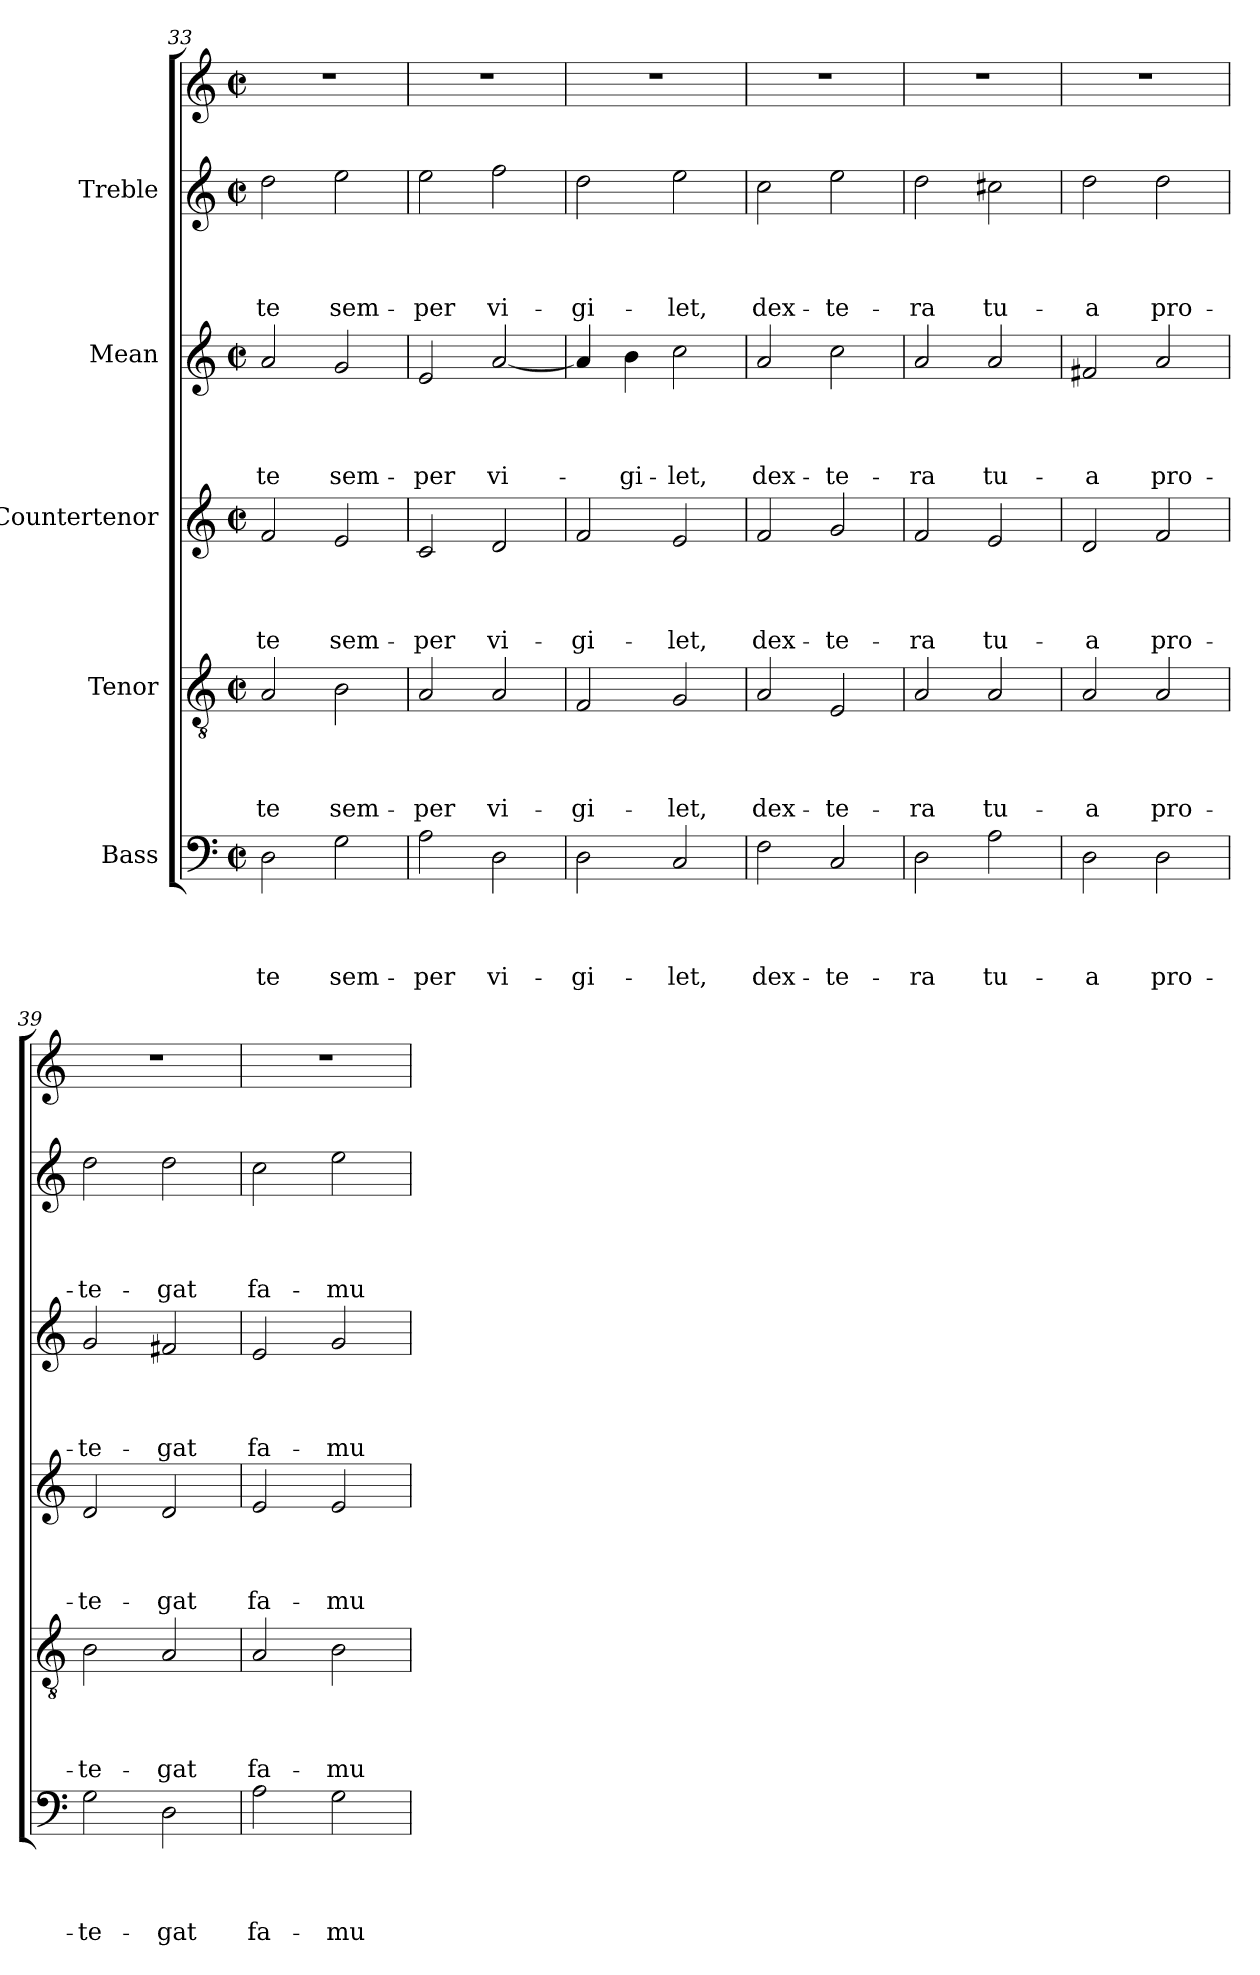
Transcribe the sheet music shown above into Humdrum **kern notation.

**kern	**text	**text	**text	**text	**kern	**text	**text	**text	**text	**kern	**text	**text	**text	**text	**kern	**text	**text	**text	**text	**kern	**text	**text	**text	**text	**kern
*part6	*part6	*part6	*part6	*part6	*part5	*part5	*part5	*part5	*part5	*part4	*part4	*part4	*part4	*part4	*part3	*part3	*part3	*part3	*part3	*part2	*part2	*part2	*part2	*part2	*part1
*staff6	*staff6	*staff6	*staff6	*staff6	*staff5	*staff5	*staff5	*staff5	*staff5	*staff4	*staff4	*staff4	*staff4	*staff4	*staff3	*staff3	*staff3	*staff3	*staff3	*staff2	*staff2	*staff2	*staff2	*staff2	*staff1
*I"Bass	*	*	*	*	*I"Tenor	*	*	*	*	*I"Countertenor	*	*	*	*	*I"Mean	*	*	*	*	*I"Treble	*	*	*	*	*
!!LO:LB:g=z
*clefF4	*	*	*	*	*clefGv2	*	*	*	*	*clefG2	*	*	*	*	*clefG2	*	*	*	*	*clefG2	*	*	*	*	*clefG2
*k[]	*	*	*	*	*k[]	*	*	*	*	*k[]	*	*	*	*	*k[]	*	*	*	*	*k[]	*	*	*	*	*k[]
*C:	*	*	*	*	*C:	*	*	*	*	*C:	*	*	*	*	*C:	*	*	*	*	*C:	*	*	*	*	*C:
*M2/2	*	*	*	*	*M2/2	*	*	*	*	*M2/2	*	*	*	*	*M2/2	*	*	*	*	*M2/2	*	*	*	*	*M2/2
*met(c|)	*	*	*	*	*met(c|)	*	*	*	*	*met(c|)	*	*	*	*	*met(c|)	*	*	*	*	*met(c|)	*	*	*	*	*met(c|)
=33	=33	=33	=33	=33	=33	=33	=33	=33	=33	=33	=33	=33	=33	=33	=33	=33	=33	=33	=33	=33	=33	=33	=33	=33	=33
!	!	!	!	!LO:LY:b	!	!	!	!	!LO:LY:b	!	!	!	!	!LO:LY:b	!	!	!	!	!LO:LY:b	!	!	!	!	!LO:LY:b	!
2D\	.	.	.	te	2A/	.	.	.	te	2f/	.	.	.	te	2a/	.	.	.	te	2dd\	.	.	.	te	1r
!	!	!	!	!LO:LY:b	!	!	!	!	!LO:LY:b	!	!	!	!	!LO:LY:b	!	!	!	!	!LO:LY:b	!	!	!	!	!LO:LY:b	!
2G\	.	.	.	sem-	2B\	.	.	.	sem-	2e/	.	.	.	sem-	2g/	.	.	.	sem-	2ee\	.	.	.	sem-	.
=34	=34	=34	=34	=34	=34	=34	=34	=34	=34	=34	=34	=34	=34	=34	=34	=34	=34	=34	=34	=34	=34	=34	=34	=34	=34
!	!	!	!	!LO:LY:b	!	!	!	!	!LO:LY:b	!	!	!	!	!LO:LY:b	!	!	!	!	!LO:LY:b	!	!	!	!	!LO:LY:b	!
2A\	.	.	.	-per	2A/	.	.	.	-per	2c/	.	.	.	-per	2e/	.	.	.	-per	2ee\	.	.	.	-per	1r
!	!	!	!	!LO:LY:b	!	!	!	!	!LO:LY:b	!	!	!	!	!LO:LY:b	!	!	!	!	!LO:LY:b	!	!	!	!	!LO:LY:b	!
2D\	.	.	.	vi-	2A/	.	.	.	vi-	2d/	.	.	.	vi-	[2a/	.	.	.	vi-	2ff\	.	.	.	vi-	.
=35	=35	=35	=35	=35	=35	=35	=35	=35	=35	=35	=35	=35	=35	=35	=35	=35	=35	=35	=35	=35	=35	=35	=35	=35	=35
!	!	!	!	!LO:LY:b	!	!	!	!	!LO:LY:b	!	!	!	!	!LO:LY:b	!	!	!	!	!	!	!	!	!	!LO:LY:b	!
2D\	.	.	.	-gi-	2F/	.	.	.	-gi-	2f/	.	.	.	-gi-	4a/]	.	.	.	.	2dd\	.	.	.	-gi-	1r
!	!	!	!	!	!	!	!	!	!	!	!	!	!	!	!	!	!	!	!LO:LY:b	!	!	!	!	!	!
.	.	.	.	.	.	.	.	.	.	.	.	.	.	.	4b\	.	.	.	-gi-	.	.	.	.	.	.
!	!	!	!	!LO:LY:b	!	!	!	!	!LO:LY:b	!	!	!	!	!LO:LY:b	!	!	!	!	!LO:LY:b	!	!	!	!	!LO:LY:b	!
2C/	.	.	.	-let,	2G/	.	.	.	-let,	2e/	.	.	.	-let,	2cc\	.	.	.	-let,	2ee\	.	.	.	-let,	.
=36	=36	=36	=36	=36	=36	=36	=36	=36	=36	=36	=36	=36	=36	=36	=36	=36	=36	=36	=36	=36	=36	=36	=36	=36	=36
!	!	!	!	!LO:LY:b	!	!	!	!	!LO:LY:b	!	!	!	!	!LO:LY:b	!	!	!	!	!LO:LY:b	!	!	!	!	!LO:LY:b	!
2F\	.	.	.	dex-	2A/	.	.	.	dex-	2f/	.	.	.	dex-	2a/	.	.	.	dex-	2cc\	.	.	.	dex-	1r
!	!	!	!	!LO:LY:b	!	!	!	!	!LO:LY:b	!	!	!	!	!LO:LY:b	!	!	!	!	!LO:LY:b	!	!	!	!	!LO:LY:b	!
2C/	.	.	.	-te-	2E/	.	.	.	-te-	2g/	.	.	.	-te-	2cc\	.	.	.	-te-	2ee\	.	.	.	-te-	.
=37	=37	=37	=37	=37	=37	=37	=37	=37	=37	=37	=37	=37	=37	=37	=37	=37	=37	=37	=37	=37	=37	=37	=37	=37	=37
!	!	!	!	!LO:LY:b	!	!	!	!	!LO:LY:b	!	!	!	!	!LO:LY:b	!	!	!	!	!LO:LY:b	!	!	!	!	!LO:LY:b	!
2D\	.	.	.	-ra	2A/	.	.	.	-ra	2f/	.	.	.	-ra	2a/	.	.	.	-ra	2dd\	.	.	.	-ra	1r
!	!	!	!	!LO:LY:b	!	!	!	!	!LO:LY:b	!	!	!	!	!LO:LY:b	!	!	!	!	!LO:LY:b	!	!	!	!	!LO:LY:b	!
2A\	.	.	.	tu-	2A/	.	.	.	tu-	2e/	.	.	.	tu-	2a/	.	.	.	tu-	2cc#X\	.	.	.	tu-	.
=38	=38	=38	=38	=38	=38	=38	=38	=38	=38	=38	=38	=38	=38	=38	=38	=38	=38	=38	=38	=38	=38	=38	=38	=38	=38
!	!	!	!	!LO:LY:b	!	!	!	!	!LO:LY:b	!	!	!	!	!LO:LY:b	!	!	!	!	!LO:LY:b	!	!	!	!	!LO:LY:b	!
2D\	.	.	.	-a	2A/	.	.	.	-a	2d/	.	.	.	-a	2f#X/	.	.	.	-a	2dd\	.	.	.	-a	1r
!	!	!	!	!LO:LY:b	!	!	!	!	!LO:LY:b	!	!	!	!	!LO:LY:b	!	!	!	!	!LO:LY:b	!	!	!	!	!LO:LY:b	!
2D\	.	.	.	pro-	2A/	.	.	.	pro-	2f/	.	.	.	pro-	2a/	.	.	.	pro-	2dd\	.	.	.	pro-	.
!!LO:PB:g=z
=39	=39	=39	=39	=39	=39	=39	=39	=39	=39	=39	=39	=39	=39	=39	=39	=39	=39	=39	=39	=39	=39	=39	=39	=39	=39
!	!	!	!	!LO:LY:b	!	!	!	!	!LO:LY:b	!	!	!	!	!LO:LY:b	!	!	!	!	!LO:LY:b	!	!	!	!	!LO:LY:b	!
2G\	.	.	.	-te-	2B\	.	.	.	-te-	2d/	.	.	.	-te-	2g/	.	.	.	-te-	2dd\	.	.	.	-te-	1r
!	!	!	!	!LO:LY:b	!	!	!	!	!LO:LY:b	!	!	!	!	!LO:LY:b	!	!	!	!	!LO:LY:b	!	!	!	!	!LO:LY:b	!
2D\	.	.	.	-gat	2A/	.	.	.	-gat	2d/	.	.	.	-gat	2f#X/	.	.	.	-gat	2dd\	.	.	.	-gat	.
=40	=40	=40	=40	=40	=40	=40	=40	=40	=40	=40	=40	=40	=40	=40	=40	=40	=40	=40	=40	=40	=40	=40	=40	=40	=40
!	!	!	!	!LO:LY:b	!	!	!	!	!LO:LY:b	!	!	!	!	!LO:LY:b	!	!	!	!	!LO:LY:b	!	!	!	!	!LO:LY:b	!
2A\	.	.	.	fa-	2A/	.	.	.	fa-	2e/	.	.	.	fa-	2e/	.	.	.	fa-	2cc\	.	.	.	fa-	1r
!	!	!	!	!LO:LY:b	!	!	!	!	!LO:LY:b	!	!	!	!	!LO:LY:b	!	!	!	!	!LO:LY:b	!	!	!	!	!LO:LY:b	!
2G\	.	.	.	-mu-	2B\	.	.	.	-mu-	2e/	.	.	.	-mu-	2g/	.	.	.	-mu-	2ee\	.	.	.	-mu-	.
=	=	=	=	=	=	=	=	=	=	=	=	=	=	=	=	=	=	=	=	=	=	=	=	=	=
*-	*-	*-	*-	*-	*-	*-	*-	*-	*-	*-	*-	*-	*-	*-	*-	*-	*-	*-	*-	*-	*-	*-	*-	*-	*-
